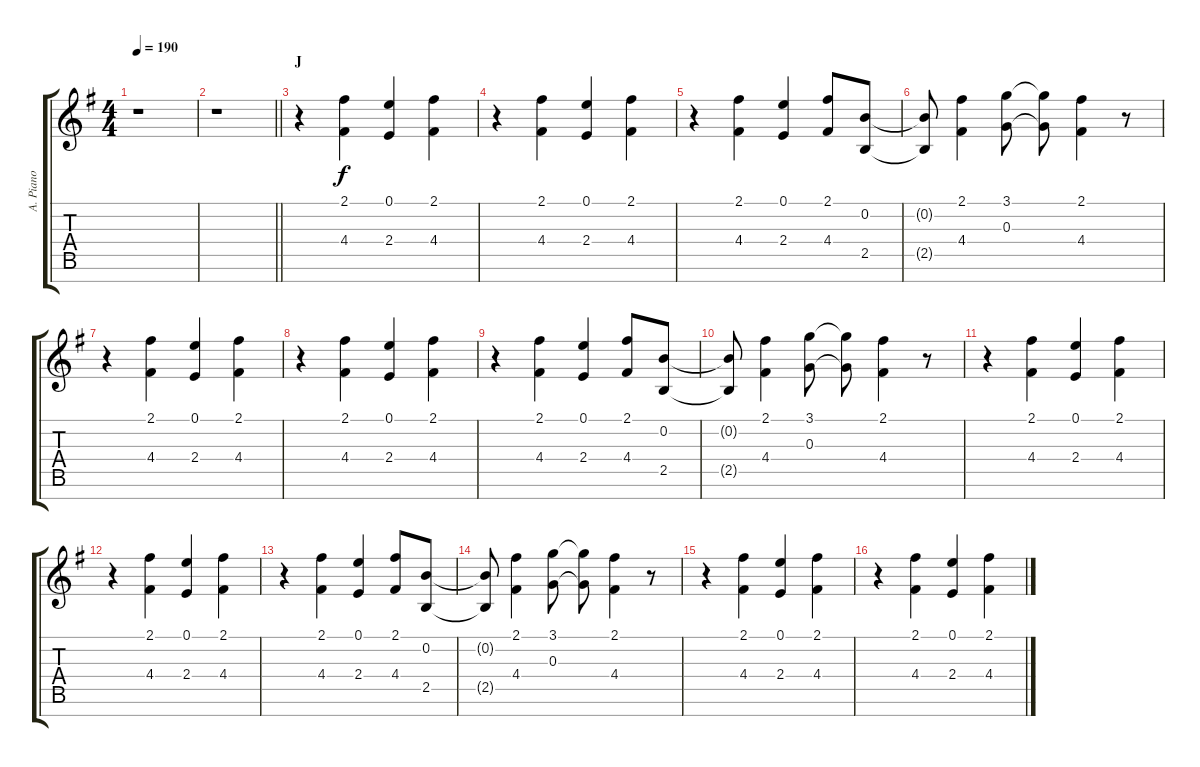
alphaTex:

\track ("A. Piano" "A. Piano") {instrument acousticgrandpiano}
\staff {score tabs}
\tuning (E5 B4 G4 D4 A3 E3 B2) {hide}
\ts (4 4)
\tempo 190
\clef g2
\ks g
r.1{dy f} |
\barLineRight lightlight
r.1 |
\section ("" "J")
r.4 (2.1 4.4).4 (0.1 2.4).4 (2.1 4.4).4 |
r.4 (2.1 4.4).4 (0.1 2.4).4 (2.1 4.4).4 |
r.4 (2.1 4.4).4 (0.1 2.4).4 (2.1 4.4).8 (0.2 2.5).8 |
(0.2{t} 2.5{t}).8 (2.1 4.4).4 (3.1 0.3).8 (3.1{t} 0.3{t}).8 (2.1 4.4).4 r.8 |
r.4 (2.1 4.4).4 (0.1 2.4).4 (2.1 4.4).4 |
r.4 (2.1 4.4).4 (0.1 2.4).4 (2.1 4.4).4 |
r.4 (2.1 4.4).4 (0.1 2.4).4 (2.1 4.4).8 (0.2 2.5).8 |
(0.2{t} 2.5{t}).8 (2.1 4.4).4 (3.1 0.3).8 (3.1{t} 0.3{t}).8 (2.1 4.4).4 r.8 |
r.4 (2.1 4.4).4 (0.1 2.4).4 (2.1 4.4).4 |
r.4 (2.1 4.4).4 (0.1 2.4).4 (2.1 4.4).4 |
r.4 (2.1 4.4).4 (0.1 2.4).4 (2.1 4.4).8 (0.2 2.5).8 |
(0.2{t} 2.5{t}).8 (2.1 4.4).4 (3.1 0.3).8 (3.1{t} 0.3{t}).8 (2.1 4.4).4 r.8 |
r.4 (2.1 4.4).4 (0.1 2.4).4 (2.1 4.4).4 |
r.4 (2.1 4.4).4 (0.1 2.4).4 (2.1 4.4).4
